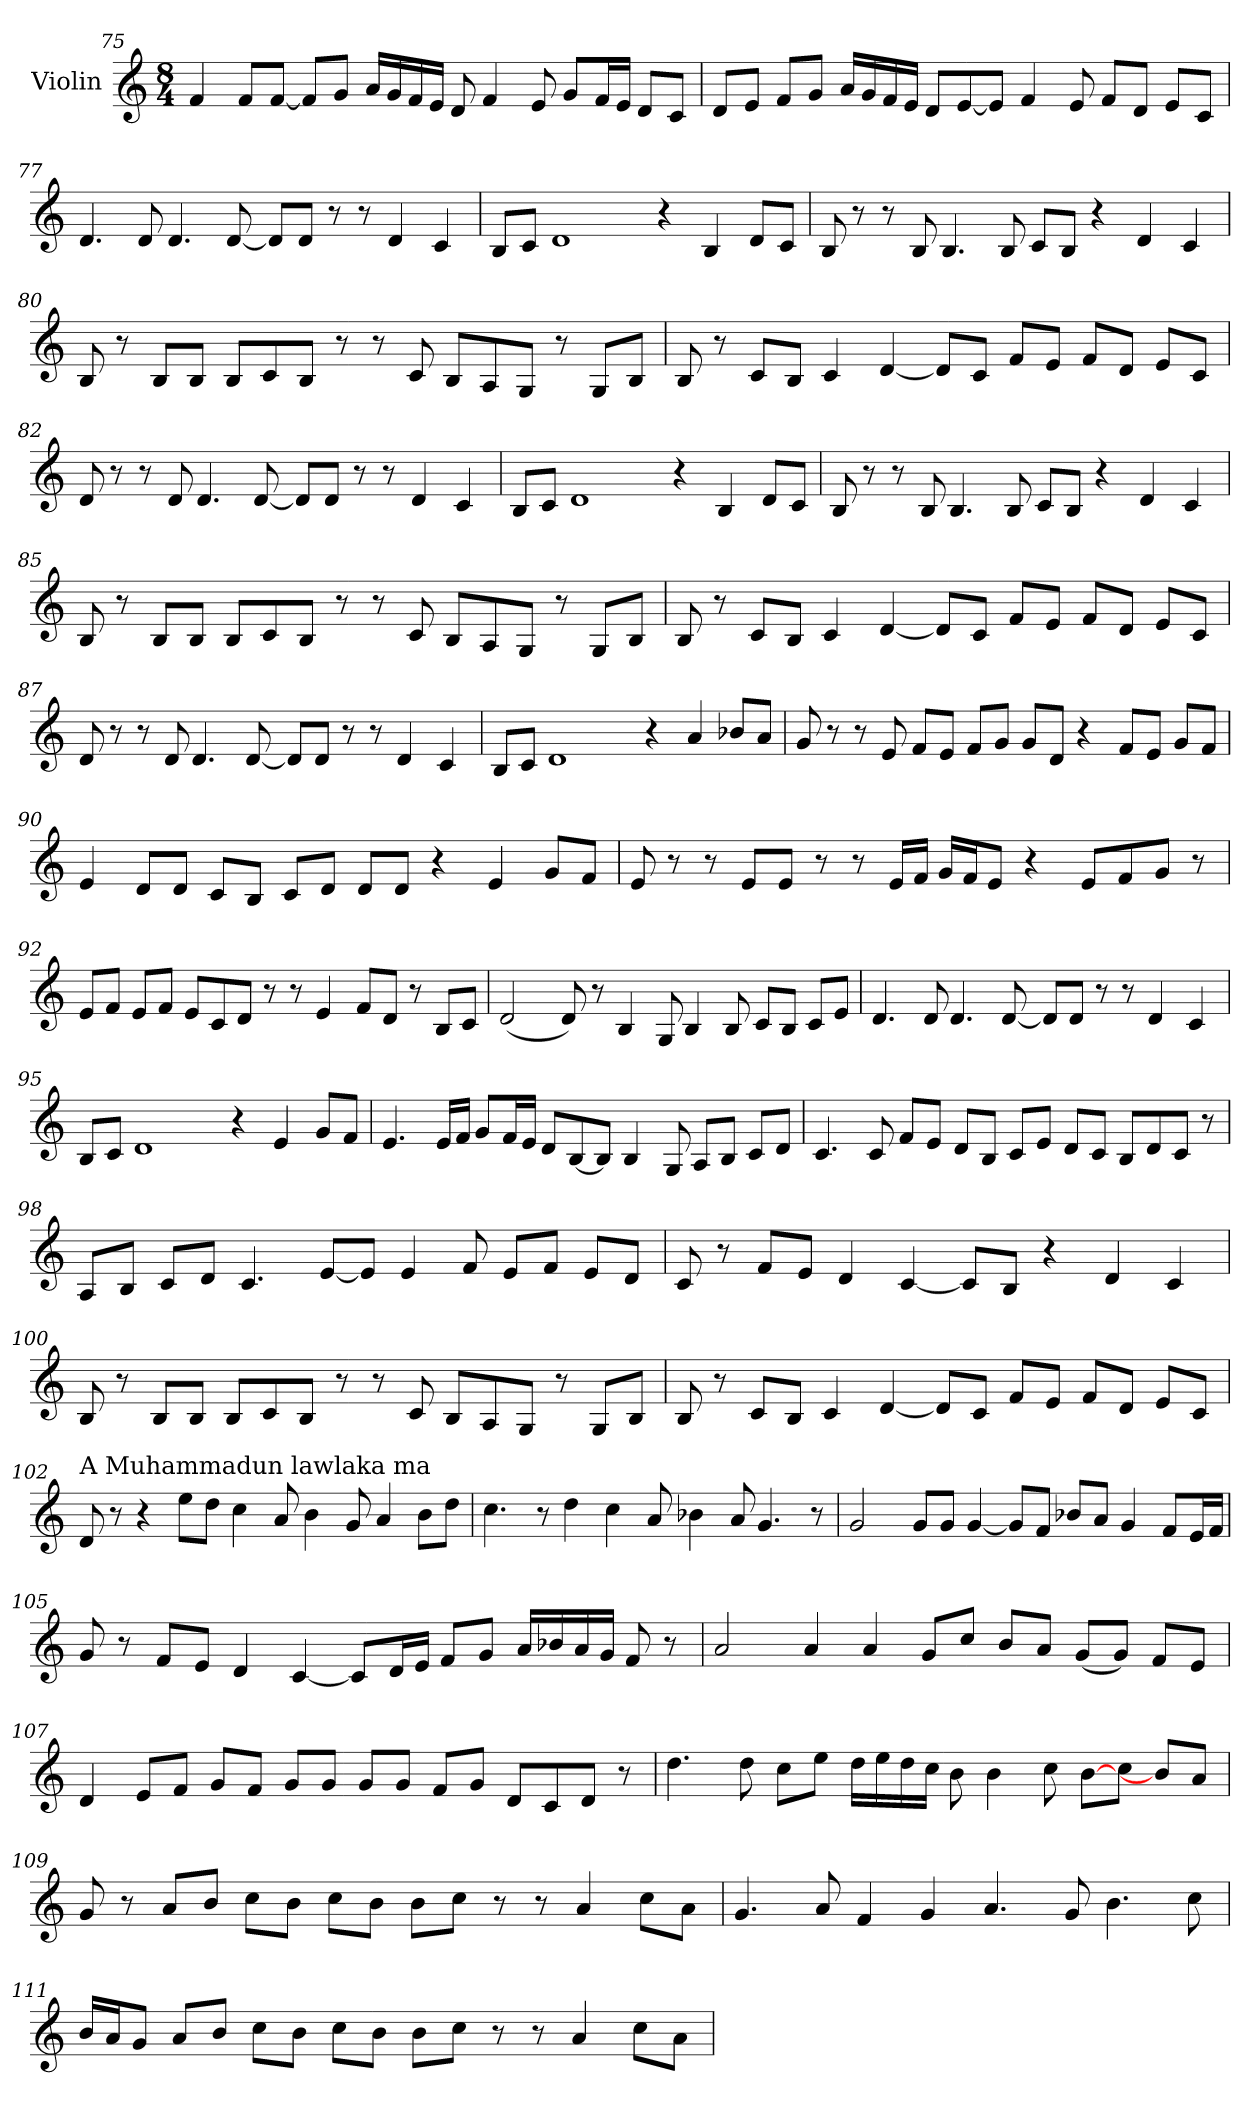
**kern
*part1
*staff1
*I"Violin
!!LO:LB:g=z
*clefG2
*k[]
*C:
*M8/4
=75
4f/
8f/L
[8f/J
8f/L]
8g/J
16a/LL
16g/
16f/
16e/JJ
8d/
4f/
8e/
8g/L
16f/L
16e/JJ
8d/L
8c/J
=76
8d/L
8e/J
8f/L
8g/J
16a/LL
16g/
16f/
16e/JJ
8d/L
[8e/
8e/J]
4f/
8e/
8f/L
8d/J
8e/L
8c/J
!!LO:LB:g=z
=77
4.d/
8d/
4.d/
[8d/
8d/L]
8d/J
8r
8r
4d/
4c/
=78
8B/L
8c/J
1d
4r
4B/
8d/L
8c/J
!!LO:PB:g=z
=79
8B/
8r
8r
8B/
4.B/
8B/
8c/L
8B/J
4r
4d/
4c/
=80
8B/
8r
8B/L
8B/J
8B/L
8c/
8B/J
8r
8r
8c/
8B/L
8A/
8G/J
8r
8G/L
8B/J
!!LO:LB:g=z
=81
8B/
8r
8c/L
8B/J
4c/
[4d/
8d/L]
8c/J
8f/L
8e/J
8f/L
8d/J
8e/L
8c/J
=82
8d/
8r
8r
8d/
4.d/
[8d/
8d/L]
8d/J
8r
8r
4d/
4c/
!!LO:LB:g=z
=83
8B/L
8c/J
1d
4r
4B/
8d/L
8c/J
=84
8B/
8r
8r
8B/
4.B/
8B/
8c/L
8B/J
4r
4d/
4c/
!!LO:LB:g=z
=85
8B/
8r
8B/L
8B/J
8B/L
8c/
8B/J
8r
8r
8c/
8B/L
8A/
8G/J
8r
8G/L
8B/J
=86
8B/
8r
8c/L
8B/J
4c/
[4d/
8d/L]
8c/J
8f/L
8e/J
8f/L
8d/J
8e/L
8c/J
!!LO:LB:g=z
=87
8d/
8r
8r
8d/
4.d/
[8d/
8d/L]
8d/J
8r
8r
4d/
4c/
=88
8B/L
8c/J
1d
4r
4a/
8b-X/L
8a/J
!!LO:LB:g=z
=89
8g/
8r
8r
8e/
8f/L
8e/J
8f/L
8g/J
8g/L
8d/J
4r
8f/L
8e/J
8g/L
8f/J
=90
4e/
8d/L
8d/J
8c/L
8B/J
8c/L
8d/J
8d/L
8d/J
4r
4e/
8g/L
8f/J
!!LO:LB:g=z
=91
8e/
8r
8r
8e/L
8e/J
8r
8r
16e/LL
16f/JJ
16g/LL
16f/J
8e/J
4r
8e/L
8f/
8g/J
8r
=92
8e/L
8f/J
8e/L
8f/J
8e/L
8c/
8d/J
8r
8r
4e/
8f/L
8d/J
8r
8B/L
8c/J
!!LO:LB:g=z
=93
(2d/
8d/)
8r
4B/
8G/
4B/
8B/
8c/L
8B/J
8c/L
8e/J
=94
4.d/
8d/
4.d/
[8d/
8d/L]
8d/J
8r
8r
4d/
4c/
=95
8B/L
8c/J
1d
4r
4e/
8g/L
8f/J
!!LO:PB:g=z
=96
4.e/
16e/LL
16f/JJ
8g/L
16f/L
16e/JJ
8d/L
[8B/
8B/J]
4B/
8G/
8A/L
8B/J
8c/L
8d/J
=97
4.c/
8c/
8f/L
8e/J
8d/L
8B/J
8c/L
8e/J
8d/L
8c/J
8B/L
8d/
8c/J
8r
!!LO:LB:g=z
=98
8A/L
8B/J
8c/L
8d/J
4.c/
[8e/L
8e/J]
4e/
8f/
8e/L
8f/J
8e/L
8d/J
=99
8c/
8r
8f/L
8e/J
4d/
[4c/
8c/L]
8B/J
4r
4d/
4c/
!!LO:LB:g=z
=100
8B/
8r
8B/L
8B/J
8B/L
8c/
8B/J
8r
8r
8c/
8B/L
8A/
8G/J
8r
8G/L
8B/J
=101
8B/
8r
8c/L
8B/J
4c/
[4d/
8d/L]
8c/J
8f/L
8e/J
8f/L
8d/J
8e/L
8c/J
!!LO:LB:g=z
=102
!LO:TX:a:t=A Muhammadun lawlaka ma
8d/
8r
4r
8ee\L
8dd\J
4cc\
8a/
4b\
8g/
4a/
8b\L
8dd\J
=103
4.cc\
8r
4dd\
4cc\
8a/
4b-X\
8a/
4.g/
8r
!!LO:LB:g=z
=104
2g/
8g/L
8g/J
[4g/
8g/L]
8f/J
8b-X/L
8a/J
4g/
8f/L
16e/L
16f/JJ
!!LO:LB:g=z
=105
8g/
8r
8f/L
8e/J
4d/
[4c/
8c/L]
16d/L
16e/JJ
8f/L
8g/J
16a/LL
16b-X/
16a/
16g/JJ
8f/
8r
=106
2a/
4a/
4a/
8g/L
8cc/J
8b/L
8a/J
(8g/L
8g/J)
8f/L
8e/J
!!LO:LB:g=z
=107
4d/
8e/L
8f/J
8g/L
8f/J
8g/L
8g/J
8g/L
8g/J
8f/L
8g/J
8d/L
8c/
8d/J
8r
=108
4.dd\
8dd\
8cc\L
8ee\J
16dd\LL
16ee\
16dd\
16cc\JJ
8b\
4b\
8cc\
[8b\L
8cc\J
8b/L]
8a/J
!!LO:LB:g=z
=109
8g/
8r
8a/L
8b/J
8cc\L
8b\J
8cc\L
8b\J
8b\L
8cc\J
8r
8r
4a/
8cc\L
8a\J
=110
4.g/
8a/
4f/
4g/
4.a/
8g/
4.b\
8cc\
!!LO:PB:g=z
=111
16b/LL
16a/J
8g/J
8a/L
8b/J
8cc\L
8b\J
8cc\L
8b\J
8b\L
8cc\J
8r
8r
4a/
8cc\L
8a\J
=
*-
